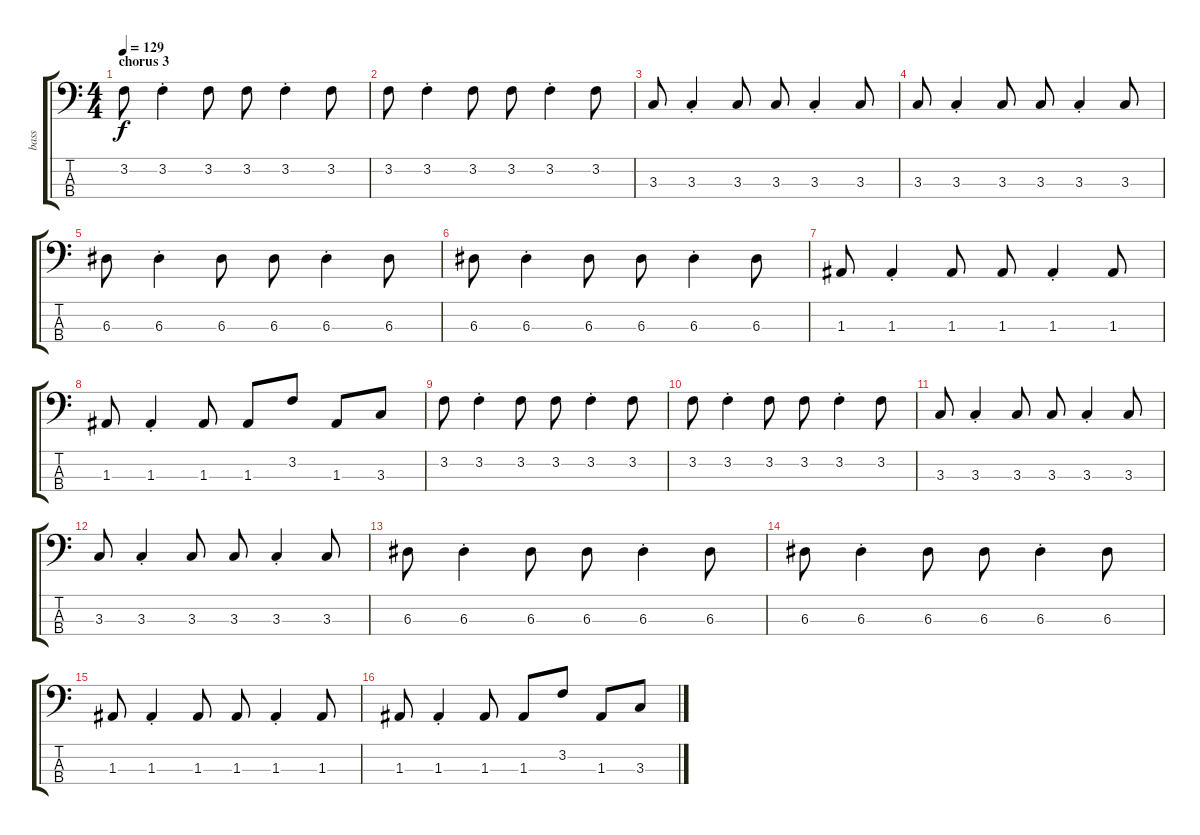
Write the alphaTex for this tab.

\track ("bass" "bass") {instrument electricbasspick}
\staff {score tabs}
\tuning (G2 D2 A1 E1) {hide}
\ts (4 4)
\section ("" "chorus 3")
\tempo 129
\clef f4
\ks c
3.2.8{dy f volume 5} 3.2{st}.4 3.2.8 3.2.8 3.2{st}.4 3.2.8 |
3.2.8 3.2{st}.4 3.2.8 3.2.8 3.2{st}.4 3.2.8 |
3.3.8 3.3{st}.4 3.3.8 3.3.8 3.3{st}.4 3.3.8 |
3.3.8 3.3{st}.4 3.3.8 3.3.8 3.3{st}.4 3.3.8 |
6.3.8 6.3{st}.4 6.3.8 6.3.8 6.3{st}.4 6.3.8 |
6.3.8 6.3{st}.4 6.3.8 6.3.8 6.3{st}.4 6.3.8 |
1.3.8 1.3{st}.4 1.3.8 1.3.8 1.3{st}.4 1.3.8 |
1.3.8 1.3{st}.4 1.3.8 1.3.8 3.2.8 1.3.8 3.3.8 |
3.2.8 3.2{st}.4 3.2.8 3.2.8 3.2{st}.4 3.2.8 |
3.2.8 3.2{st}.4 3.2.8 3.2.8 3.2{st}.4 3.2.8 |
3.3.8 3.3{st}.4 3.3.8 3.3.8 3.3{st}.4 3.3.8 |
3.3.8 3.3{st}.4 3.3.8 3.3.8 3.3{st}.4 3.3.8 |
6.3.8 6.3{st}.4 6.3.8 6.3.8 6.3{st}.4 6.3.8 |
6.3.8 6.3{st}.4 6.3.8 6.3.8 6.3{st}.4 6.3.8 |
1.3.8 1.3{st}.4 1.3.8 1.3.8 1.3{st}.4 1.3.8 |
1.3.8 1.3{st}.4 1.3.8 1.3.8 3.2.8 1.3.8 3.3.8
